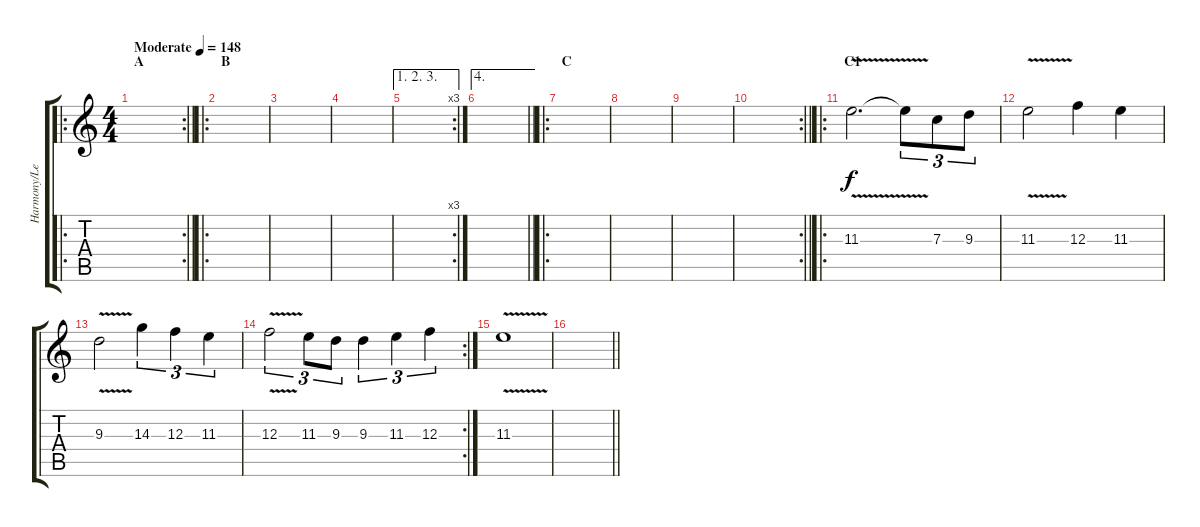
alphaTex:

\track ("Harmony/Lead/Center" "Harmony/Le") {instrument overdrivenguitar}
\staff {score tabs}
\tuning (D4 A3 F3 C3 G2 D2) {hide}
\ro
\rc 2
\ts (4 4)
\section ("" "A")
\tempo (148 "Moderate")
\clef g2
\barLineRight lightlight
\ks c
|
\ro
\section ("" "B")
|
|
|
\ae (1 2 3)
\rc 3
|
\ae 4
\barLineRight lightlight
|
\ro
\section ("" "C")
|
|
|
\rc 2
\barLineRight lightlight
|
\ro
\section ("" "C1")
11.3{v}.2{d} 11.3{t}.8{tu (3 2)} 7.3.8{tu (3 2)} 9.3.8{tu (3 2)} |
11.3{v}.2 12.3.4 11.3.4 |
9.3{v}.2 14.3.4{tu (3 2)} 12.3.4{tu (3 2)} 11.3.4{tu (3 2)} |
\rc 2
12.3{v}.2{tu (3 2)} 11.3.8{tu (3 2)} 9.3.8{tu (3 2)} 9.3.4{tu (3 2)} 11.3.4{tu (3 2)} 12.3.4{tu (3 2)} |
11.3{v}.1 |
\barLineRight lightlight
